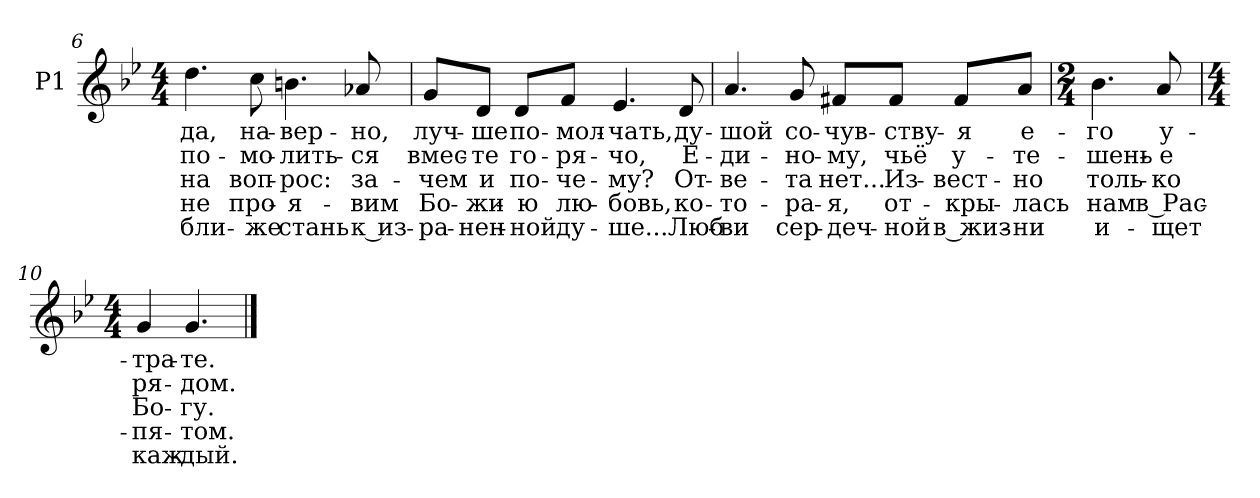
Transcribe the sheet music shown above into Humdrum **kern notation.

**kern	**text	**text	**text	**text	**text
*part1	*part1	*part1	*part1	*part1	*part1
*staff1	*staff1	*staff1	*staff1	*staff1	*staff1
*I"P1	*	*	*	*	*
*clefG2	*	*	*	*	*
*k[b-e-]	*	*	*	*	*
*g:	*	*	*	*	*
*M4/4	*	*	*	*	*
=6	=6	=6	=6	=6	=6
!	!LO:LY:b:color=#000000	!LO:LY:b:color=#000000	!LO:LY:b:color=#000000	!LO:LY:b:color=#000000	!LO:LY:b:color=#000000
4.ddi\	-да,	по-	-на	не	бли-
!	!LO:LY:b:color=#000000	!LO:LY:b:color=#000000	!LO:LY:b:color=#000000	!LO:LY:b:color=#000000	!LO:LY:b:color=#000000
8cci\	на-	-мо-	-воп-	-про-	-же
!	!LO:LY:b:color=#000000	!LO:LY:b:color=#000000	!LO:LY:b:color=#000000	!LO:LY:b:color=#000000	!LO:LY:b:color=#000000
4.bni\	-вер-	-лить-	рос:	я-	-стань
!	!LO:LY:b:color=#000000	!LO:LY:b:color=#000000	!LO:LY:b:color=#000000	!LO:LY:b:color=#000000	!LO:LY:b:color=#000000
8a-Xi/	-но,	-ся	за-	-вим	к из-
!!LO:LB:g=z
=7	=7	=7	=7	=7	=7
!	!LO:LY:b:color=#000000	!LO:LY:b:color=#000000	!LO:LY:b:color=#000000	!LO:LY:b:color=#000000	!LO:LY:b:color=#000000
8gi/L	луч-	вмес-	-чем	Бо-	-ра-
!	!LO:LY:b:color=#000000	!LO:LY:b:color=#000000	!LO:LY:b:color=#000000	!LO:LY:b:color=#000000	!LO:LY:b:color=#000000
8di/J	-ше	-те	-и	жи-	-нен-
!	!LO:LY:b:color=#000000	!LO:LY:b:color=#000000	!LO:LY:b:color=#000000	!LO:LY:b:color=#000000	!LO:LY:b:color=#000000
8di/L	по-	го-	-по-	-ю	ной
!	!LO:LY:b:color=#000000	!LO:LY:b:color=#000000	!LO:LY:b:color=#000000	!LO:LY:b:color=#000000	!LO:LY:b:color=#000000
8fi/J	-мол-	-ря-	че-	-лю-	-ду-
!	!LO:LY:b:color=#000000	!LO:LY:b:color=#000000	!LO:LY:b:color=#000000	!LO:LY:b:color=#000000	!LO:LY:b:color=#000000
4.e-i/	-чать,	-чо,	-му?	бовь,	ше...
!	!LO:LY:b:color=#000000	!LO:LY:b:color=#000000	!LO:LY:b:color=#000000	!LO:LY:b:color=#000000	!LO:LY:b:color=#000000
8di/	ду-	Е-	От-	-ко-	-Люб-
=8	=8	=8	=8	=8	=8
!	!LO:LY:b:color=#000000	!LO:LY:b:color=#000000	!LO:LY:b:color=#000000	!LO:LY:b:color=#000000	!LO:LY:b:color=#000000
4.ai/	-шой	-ди-	-ве-	-то-	-ви
!	!LO:LY:b:color=#000000	!LO:LY:b:color=#000000	!LO:LY:b:color=#000000	!LO:LY:b:color=#000000	!LO:LY:b:color=#000000
8gi/	со-	-но-	та	ра-	-сер-
!	!LO:LY:b:color=#000000	!LO:LY:b:color=#000000	!LO:LY:b:color=#000000	!LO:LY:b:color=#000000	!LO:LY:b:color=#000000
8f#Xi/L	-чув-	-му,	-нет...	я,	деч-
!	!LO:LY:b:color=#000000	!LO:LY:b:color=#000000	!LO:LY:b:color=#000000	!LO:LY:b:color=#000000	!LO:LY:b:color=#000000
8f#i/J	-ству-	чьё	-Из-	-от-	-ной
!	!LO:LY:b:color=#000000	!LO:LY:b:color=#000000	!LO:LY:b:color=#000000	!LO:LY:b:color=#000000	!LO:LY:b:color=#000000
8f#i/L	-я	у-	вест-	-кры-	-в жиз-
!	!LO:LY:b:color=#000000	!LO:LY:b:color=#000000	!LO:LY:b:color=#000000	!LO:LY:b:color=#000000	!LO:LY:b:color=#000000
8ai/J	е-	-те-	-но	лась	ни
=9	=9	=9	=9	=9	=9
*M2/4	*	*	*	*	*
!	!LO:LY:b:color=#000000	!LO:LY:b:color=#000000	!LO:LY:b:color=#000000	!LO:LY:b:color=#000000	!LO:LY:b:color=#000000
4.b-i\	-го	-шень-	толь-	-нам	и-
!	!LO:LY:b:color=#000000	!LO:LY:b:color=#000000	!LO:LY:b:color=#000000	!LO:LY:b:color=#000000	!LO:LY:b:color=#000000
8ai/	у-	-е	-ко	в Рас-	-щет
=10	=10	=10	=10	=10	=10
*M4/4	*	*	*	*	*
!	!LO:LY:b:color=#000000	!LO:LY:b:color=#000000	!LO:LY:b:color=#000000	!LO:LY:b:color=#000000	!LO:LY:b:color=#000000
4gi/	-тра-	ря-	Бо-	-пя-	-каж-
!	!LO:LY:b:color=#000000	!LO:LY:b:color=#000000	!LO:LY:b:color=#000000	!LO:LY:b:color=#000000	!LO:LY:b:color=#000000
4.gi/	-те.	-дом.	-гу.	том.	дый.
==	==	==	==	==	==
*-	*-	*-	*-	*-	*-
